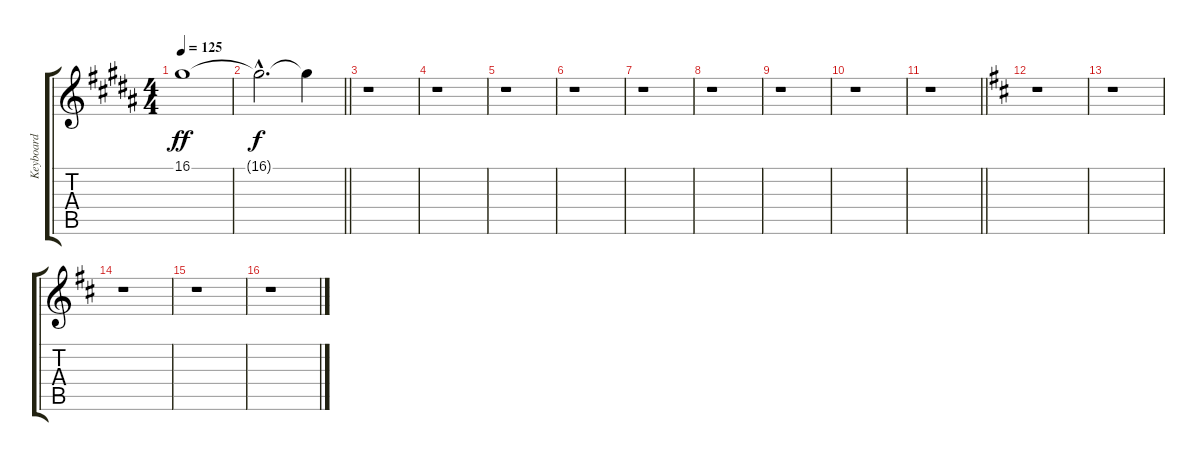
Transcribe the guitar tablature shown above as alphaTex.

\track ("Keyboard" "Keyboard") {instrument stringensemble1}
\staff {score tabs}
\tuning (E4 B3 G3 D3 A2 E2) {hide}
\ts (4 4)
\tempo 125
\clef g2
\ks b
16.1.1{dy ff} |
\barLineRight lightlight
16.1{hac t}.2{d dy f} 16.1{t}.4 |
r.1{instrument stringensemble1} |
r.1 |
r.1 |
r.1 |
r.1 |
r.1 |
r.1 |
r.1 |
\barLineRight lightlight
r.1 |
\ks d
r.1 |
r.1 |
r.1 |
r.1 |
r.1
